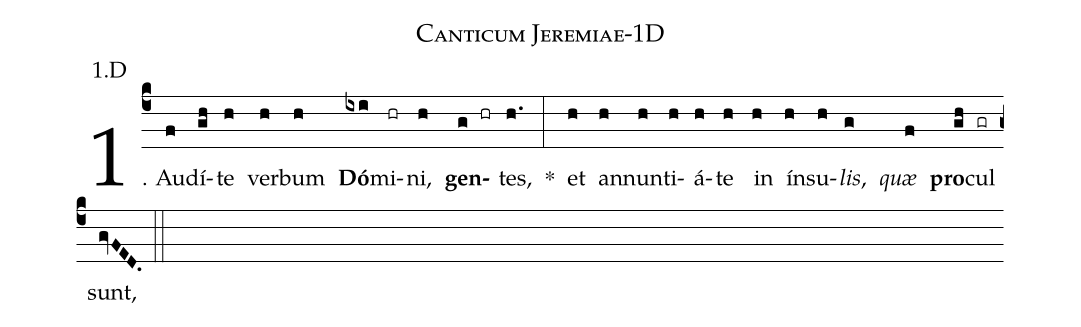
name: Canticum Jeremiae-1D;
annotation: 1.D;
%%
(c4)1. Au(f)dí(gh)te(h) ver(h)bum(h) <b>Dó</b>(ixi)mi(hr)ni,(h) <b>gen</b>(g hr)tes,(h.) *(:) et(h) an(h)nun(h)ti(h)á(h)te(h) in(h) ín(h)su(h)<i>lis</i>,(g) <i>quæ</i>(f) <b>pro</b>(gh)cul(gr) sunt,(gvFED.) (::)
